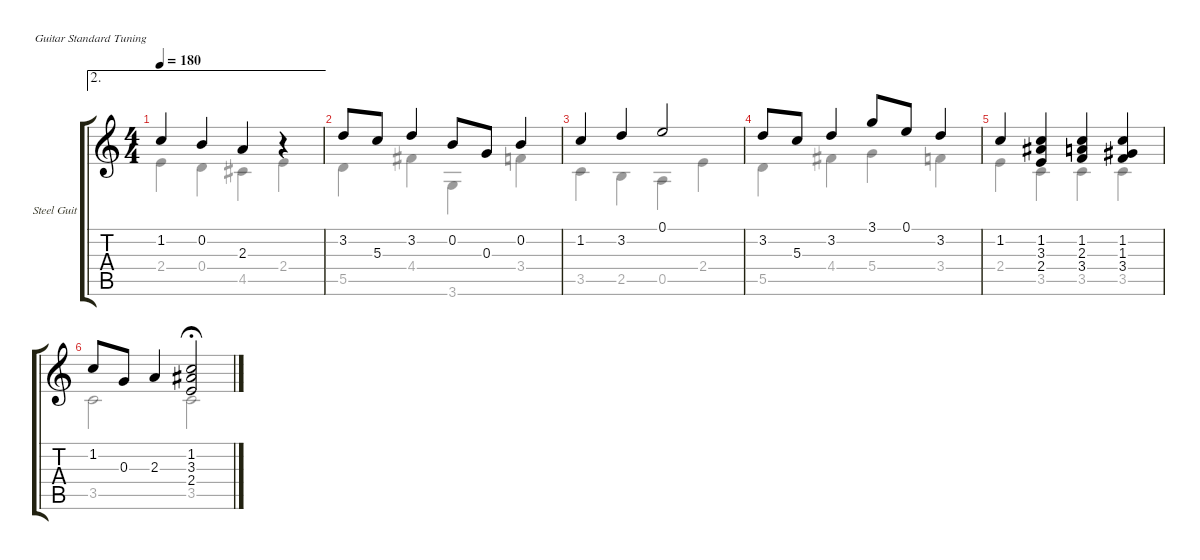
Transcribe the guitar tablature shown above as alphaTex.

\defaultSystemsLayout 4
\hideDynamics
\bracketExtendMode groupsimilarinstruments
\firstSystemTrackNameOrientation horizontal
\otherSystemsTrackNameOrientation horizontal
\track ("Steel Guitar" "Steel Guit") {instrument acousticguitarsteel}
\staff {score tabs}
\tuning (E4 B3 G3 D3 A2 E2)
\voice
\ae 2
\ts (4 4)
\tempo 180
\clef g2
\ks c
1.2.4{dy mf} 0.2.4 2.3.4 r.4 |
3.2.8 5.3.8 3.2.4 0.2.8 0.3.8 0.2.4 |
1.2.4 3.2.4 0.1.2 |
3.2.8 5.3.8 3.2.4 3.1.8 0.1.8 3.2.4 |
1.2.4 (1.2 3.3 2.4).4 (3.4 2.3 1.2).4 (1.2 1.3 3.4).4 |
1.2.8 0.3.8 2.3.4 (1.2 2.4 3.3).2{fermata (medium 0.5)}
\voice
\clef g2
\ottava regular
\simile none
\ks c
2.4.4{dy mf} 0.4.4 4.5.4 2.4.4 |
5.5.4 4.4.4 3.6.4 3.4.4 |
3.5.4 2.5.4 0.5.4 2.4.4 |
5.5.4 4.4.4 5.4.4 3.4.4 |
2.4.4 3.5.4 3.5.4 3.5.4 |
3.5.2 3.5.2{fermata (medium 0.5)}
